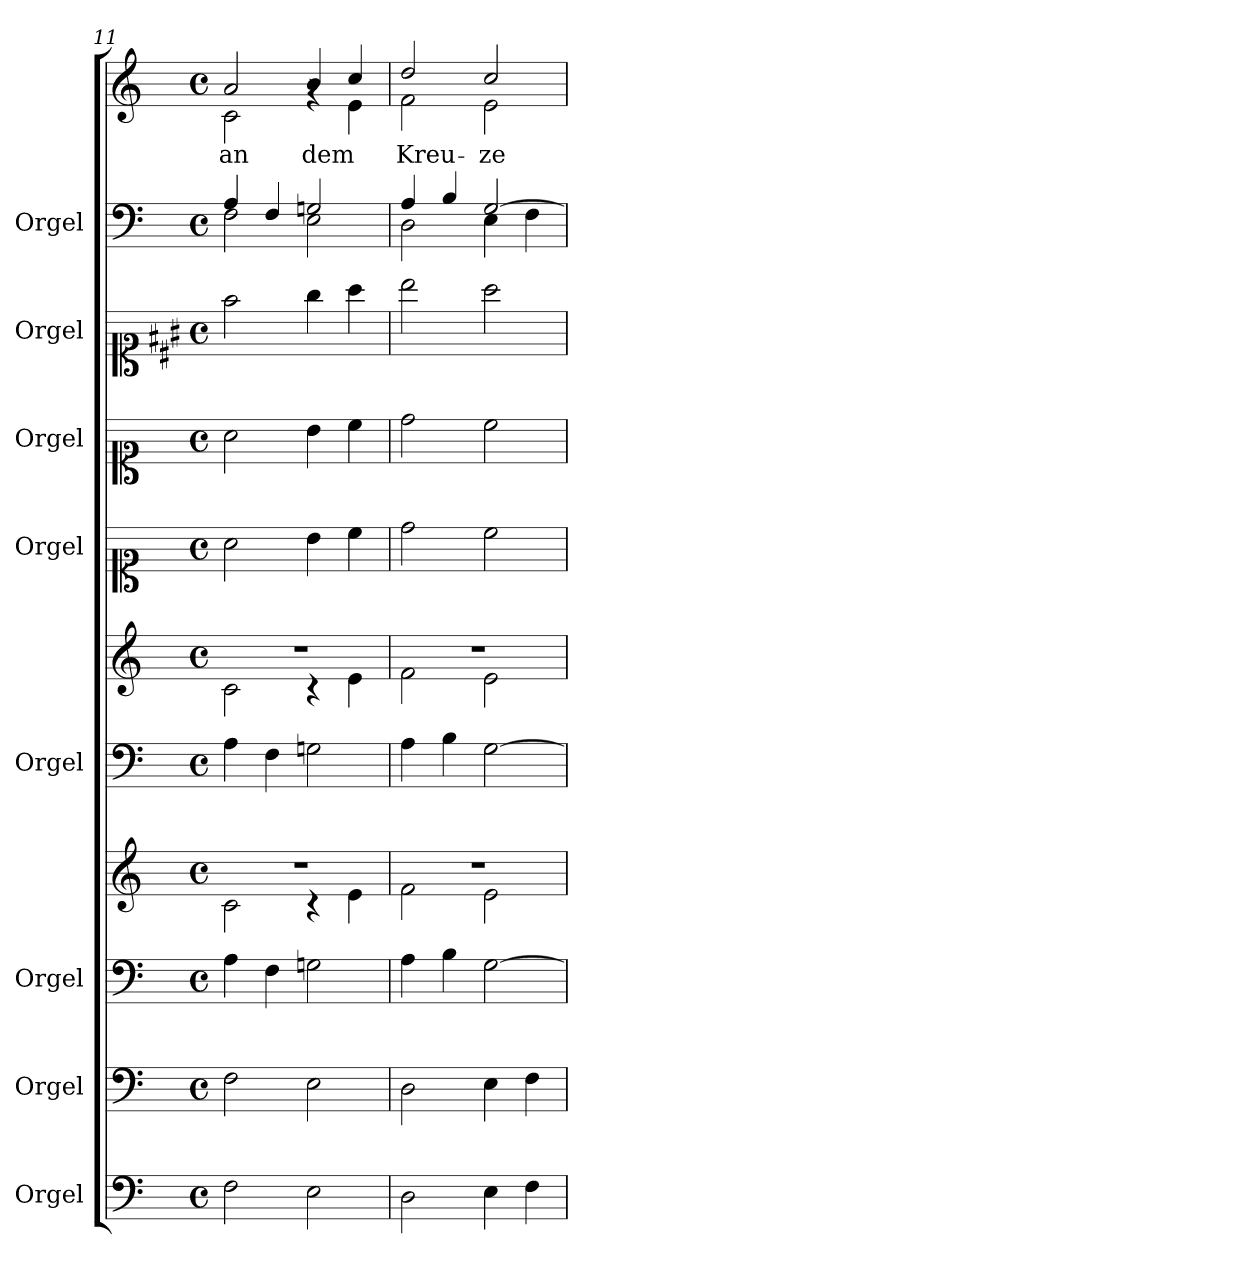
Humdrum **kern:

**kern	**kern	**kern	**kern	**kern	**kern	**kern	**kern	**kern	**kern	**kern	**text
*part8	*part7	*part6	*part6	*part5	*part5	*part4	*part3	*part2	*part1	*part1	*part1
*staff11	*staff10	*staff9	*staff8	*staff7	*staff6	*staff5	*staff4	*staff3	*staff2	*staff1	*staff1
*I"Orgel	*I"Orgel	*I"Orgel	*	*I"Orgel	*	*I"Orgel	*I"Orgel	*I"Orgel	*I"Orgel	*	*
*clefF4	*clefF4	*clefF4	*clefG2	*clefF4	*clefG2	*clefC1	*clefC1	*clefC1	*clefF4	*clefG2	*
*	*	*	*	*	*	*	*	*ITrd5c9	*	*	*
*k[]	*k[]	*k[]	*k[]	*k[]	*k[]	*k[]	*k[]	*k[]	*k[]	*k[]	*
*M4/4	*M4/4	*M4/4	*M4/4	*M4/4	*M4/4	*M4/4	*M4/4	*M4/4	*M4/4	*M4/4	*
*met(c)	*met(c)	*met(c)	*met(c)	*met(c)	*met(c)	*met(c)	*met(c)	*met(c)	*met(c)	*met(c)	*
=11	=11	=11	=11	=11	=11	=11	=11	=11	=11	=11	=11
*	*	*	*^	*	*^	*	*	*	*^	*	*
!	!	!	!	!	!	!	!	!	!	!	!	!	!	!LO:LY:b
*	*	*	*	*	*	*	*	*	*	*	*	*	*^	*
2F\	2F\	4A\	1r	2c\	4A\	1r	2c\	2a\	2a\	2a\	4A/	2F\	2a/	2c\	an
.	.	4F\	.	.	4F\	.	.	.	.	.	4F/	.	.	.	.
!	!	!	!	!	!	!	!	!	!	!	!	!	!	!	!LO:LY:b
2E\	2E\	2Gn\	.	4r	2Gn\	.	4r	4b\	4b\	4b\	2Gn/	2E\	4b/	4rg	dem
.	.	.	.	4e\	.	.	4e\	4cc\	4cc\	4cc\	.	.	4cc/	4e\	.
!!LO:LB:g=z	!!
=12	=12	=12	=12	=12	=12	=12	=12	=12	=12	=12	=12	=12	=12	=12	=12
!	!	!	!	!	!	!	!	!	!	!	!	!	!	!	!LO:LY:b
2D\	2D\	4A\	1r	2f\	4A\	1r	2f\	2dd\	2dd\	2dd\	4A/	2D\	2dd/	2f\	Kreu-
.	.	4B\	.	.	4B\	.	.	.	.	.	4B/	.	.	.	.
!	!	!	!	!	!	!	!	!	!	!	!	!	!	!	!LO:LY:b
4E\	4E\	[2G\	.	2e\	[2G\	.	2e\	2cc\	2cc\	2cc\	[2G/	4E\	2cc/	2e\	-ze
4F\	4F\	.	.	.	.	.	.	.	.	.	.	4F\	.	.	.
*	*	*	*	*	*	*	*	*	*	*	*v	*v	*	*	*
*	*	*	*v	*v	*	*v	*v	*	*	*	*	*v	*v	*
=	=	=	=	=	=	=	=	=	=	=	=
*-	*-	*-	*-	*-	*-	*-	*-	*-	*-	*-	*-
